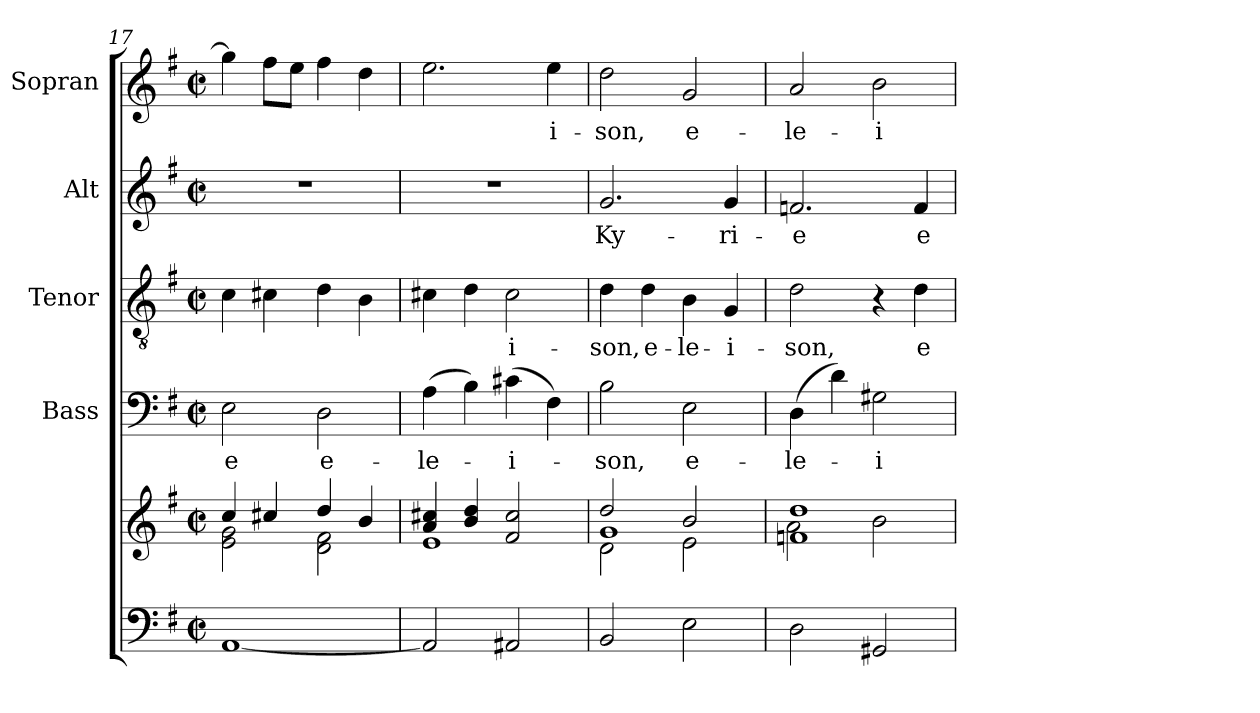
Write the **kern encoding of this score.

**kern	**kern	**kern	**text	**kern	**text	**kern	**text	**kern	**text
*part5	*part5	*part4	*part4	*part3	*part3	*part2	*part2	*part1	*part1
*staff6	*staff5	*staff4	*staff4	*staff3	*staff3	*staff2	*staff2	*staff1	*staff1
*	*	*I"Bass	*	*I"Tenor	*	*I"Alt	*	*I"Sopran	*
*	*	*I'B.	*	*I'T.	*	*I'A.	*	*I'S.	*
*clefF4	*clefG2	*clefF4	*	*clefGv2	*	*clefG2	*	*clefG2	*
*k[f#]	*k[f#]	*k[f#]	*	*k[f#]	*	*k[f#]	*	*k[f#]	*
*G:	*G:	*G:	*	*G:	*	*G:	*	*G:	*
*M2/2	*M2/2	*M2/2	*	*M2/2	*	*M2/2	*	*M2/2	*
*met(c|)	*met(c|)	*met(c|)	*	*met(c|)	*	*met(c|)	*	*met(c|)	*
=17	=17	=17	=17	=17	=17	=17	=17	=17	=17
*	*^	*	*	*	*	*	*	*	*
!	!	!	!	!LO:LY:b	!	!	!	!	!	!
[1AA	4cc/	2e\ 2g\	2E\	-e	4c\	.	1r	.	4gg\]	.
.	4cc#X/	.	.	.	4c#X\	.	.	.	8ff#\L	.
.	.	.	.	.	.	.	.	.	8ee\J	.
!	!	!	!	!LO:LY:b	!	!	!	!	!	!
.	4dd/	2d\ 2f#\	2D\	e-	4d\	.	.	.	4ff#\	.
.	4b/	.	.	.	4B\	.	.	.	4dd\	.
=18	=18	=18	=18	=18	=18	=18	=18	=18	=18	=18
!	!	!	!	!LO:LY:b	!	!	!	!	!	!
2AA/]	4a/ 4cc#X/	1e	(>4A\	-le-	4c#X\	.	1r	.	2.ee\	.
.	4b/ 4dd/	.	4B\)	.	4d\	.	.	.	.	.
!	!	!	!	!LO:LY:b	!	!LO:LY:b	!	!	!	!
2AA#X/	2f#/ 2cc#/	.	(>4c#X\	-i-	2c#\	-i-	.	.	.	.
!	!	!	!	!	!	!	!	!	!	!LO:LY:b
.	.	.	4F#\)	.	.	.	.	.	4ee\	-i-
!!LO:LB:g=z
=19	=19	=19	=19	=19	=19	=19	=19	=19	=19	=19
*	*	*^	*	*	*	*	*	*	*	*
!	!	!	!	!	!LO:LY:b	!	!LO:LY:b	!	!LO:LY:b	!	!LO:LY:b
2BB/	2dd/	1g	2d\	2B\	-son,	4d\	-son,	2.g/	Ky-	2dd\	-son,
!	!	!	!	!	!	!	!LO:LY:b	!	!	!	!
.	.	.	.	.	.	4d\	e-	.	.	.	.
!	!	!	!	!	!LO:LY:b	!	!LO:LY:b	!	!	!	!LO:LY:b
2E\	2b/	.	2e\	2E\	e-	4B\	-le-	.	.	2g/	e-
!	!	!	!	!	!	!	!LO:LY:b	!	!LO:LY:b	!	!
.	.	.	.	.	.	4G/	-i-	4g/	-ri-	.	.
*	*	*v	*v	*	*	*	*	*	*	*	*
=20	=20	=20	=20	=20	=20	=20	=20	=20	=20	=20
!	!	!	!	!LO:LY:b	!	!LO:LY:b	!	!LO:LY:b	!	!LO:LY:b
2D\	1fn 1dd	2a\	(>4D\	-le-	2d\	-son,	2.fn/	-e	2a/	-le-
.	.	.	4d\)	.	.	.	.	.	.	.
!	!	!	!	!LO:LY:b	!	!	!	!	!	!LO:LY:b
2GG#X/	.	2b\	2G#X\	-i-	4r	.	.	.	2b\	-i-
!	!	!	!	!	!	!LO:LY:b	!	!LO:LY:b	!	!
.	.	.	.	.	4d\	e-	4f/	e-	.	.
*	*v	*v	*	*	*	*	*	*	*	*
=	=	=	=	=	=	=	=	=	=
*-	*-	*-	*-	*-	*-	*-	*-	*-	*-
